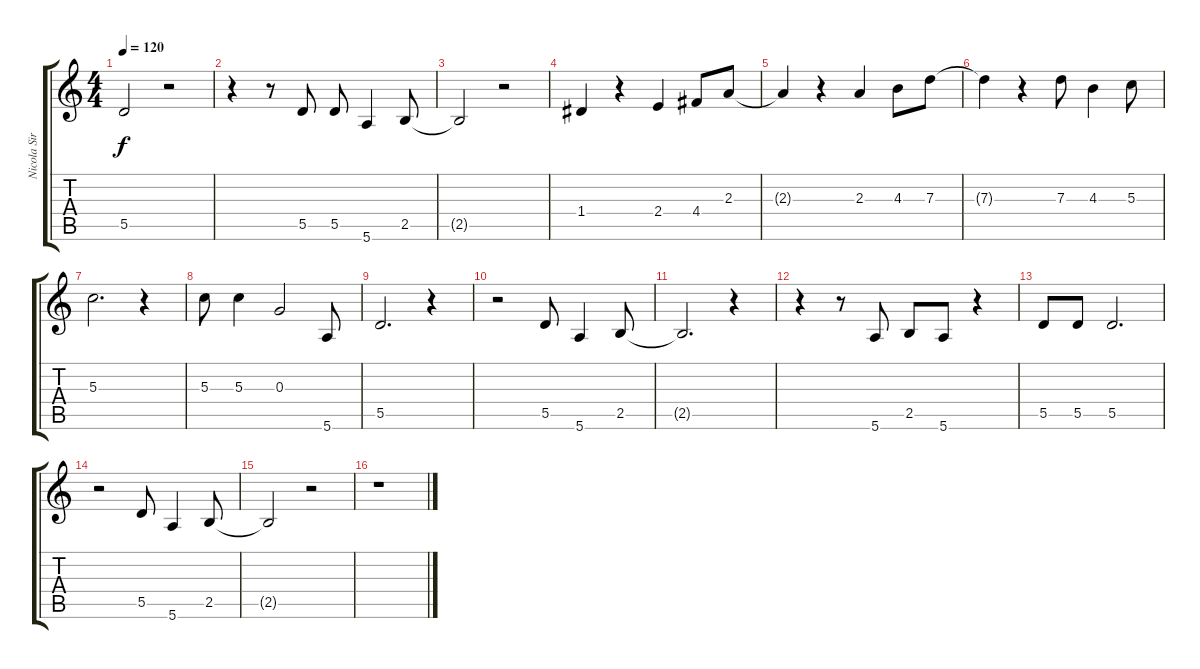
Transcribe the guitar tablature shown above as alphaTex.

\track ("Nicola Sirkis" "Nicola Sir") {instrument bassoon}
\staff {score tabs}
\tuning (E5 B4 G4 D4 A3 E3) {hide}
\ts (4 4)
\tempo 120
\clef g2
\ks c
5.5.2{dy f} r.2 |
r.4 r.8 5.5.8 5.5.8 5.6.4 2.5.8 |
2.5{t}.2 r.2 |
1.4.4 r.4 2.4.4 4.4.8 2.3.8 |
2.3{t}.4 r.4 2.3.4 4.3.8 7.3.8 |
7.3{t}.4 r.4 7.3.8 4.3.4 5.3.8 |
5.3.2{d} r.4 |
5.3.8 5.3.4 0.3.2 5.6.8 |
5.5.2{d} r.4 |
r.2 5.5.8 5.6.4 2.5.8 |
2.5{t}.2{d} r.4 |
r.4 r.8 5.6.8 2.5.8 5.6.8 r.4 |
5.5.8 5.5.8 5.5.2{d} |
r.2 5.5.8 5.6.4 2.5.8 |
2.5{t}.2 r.2 |
r.1
